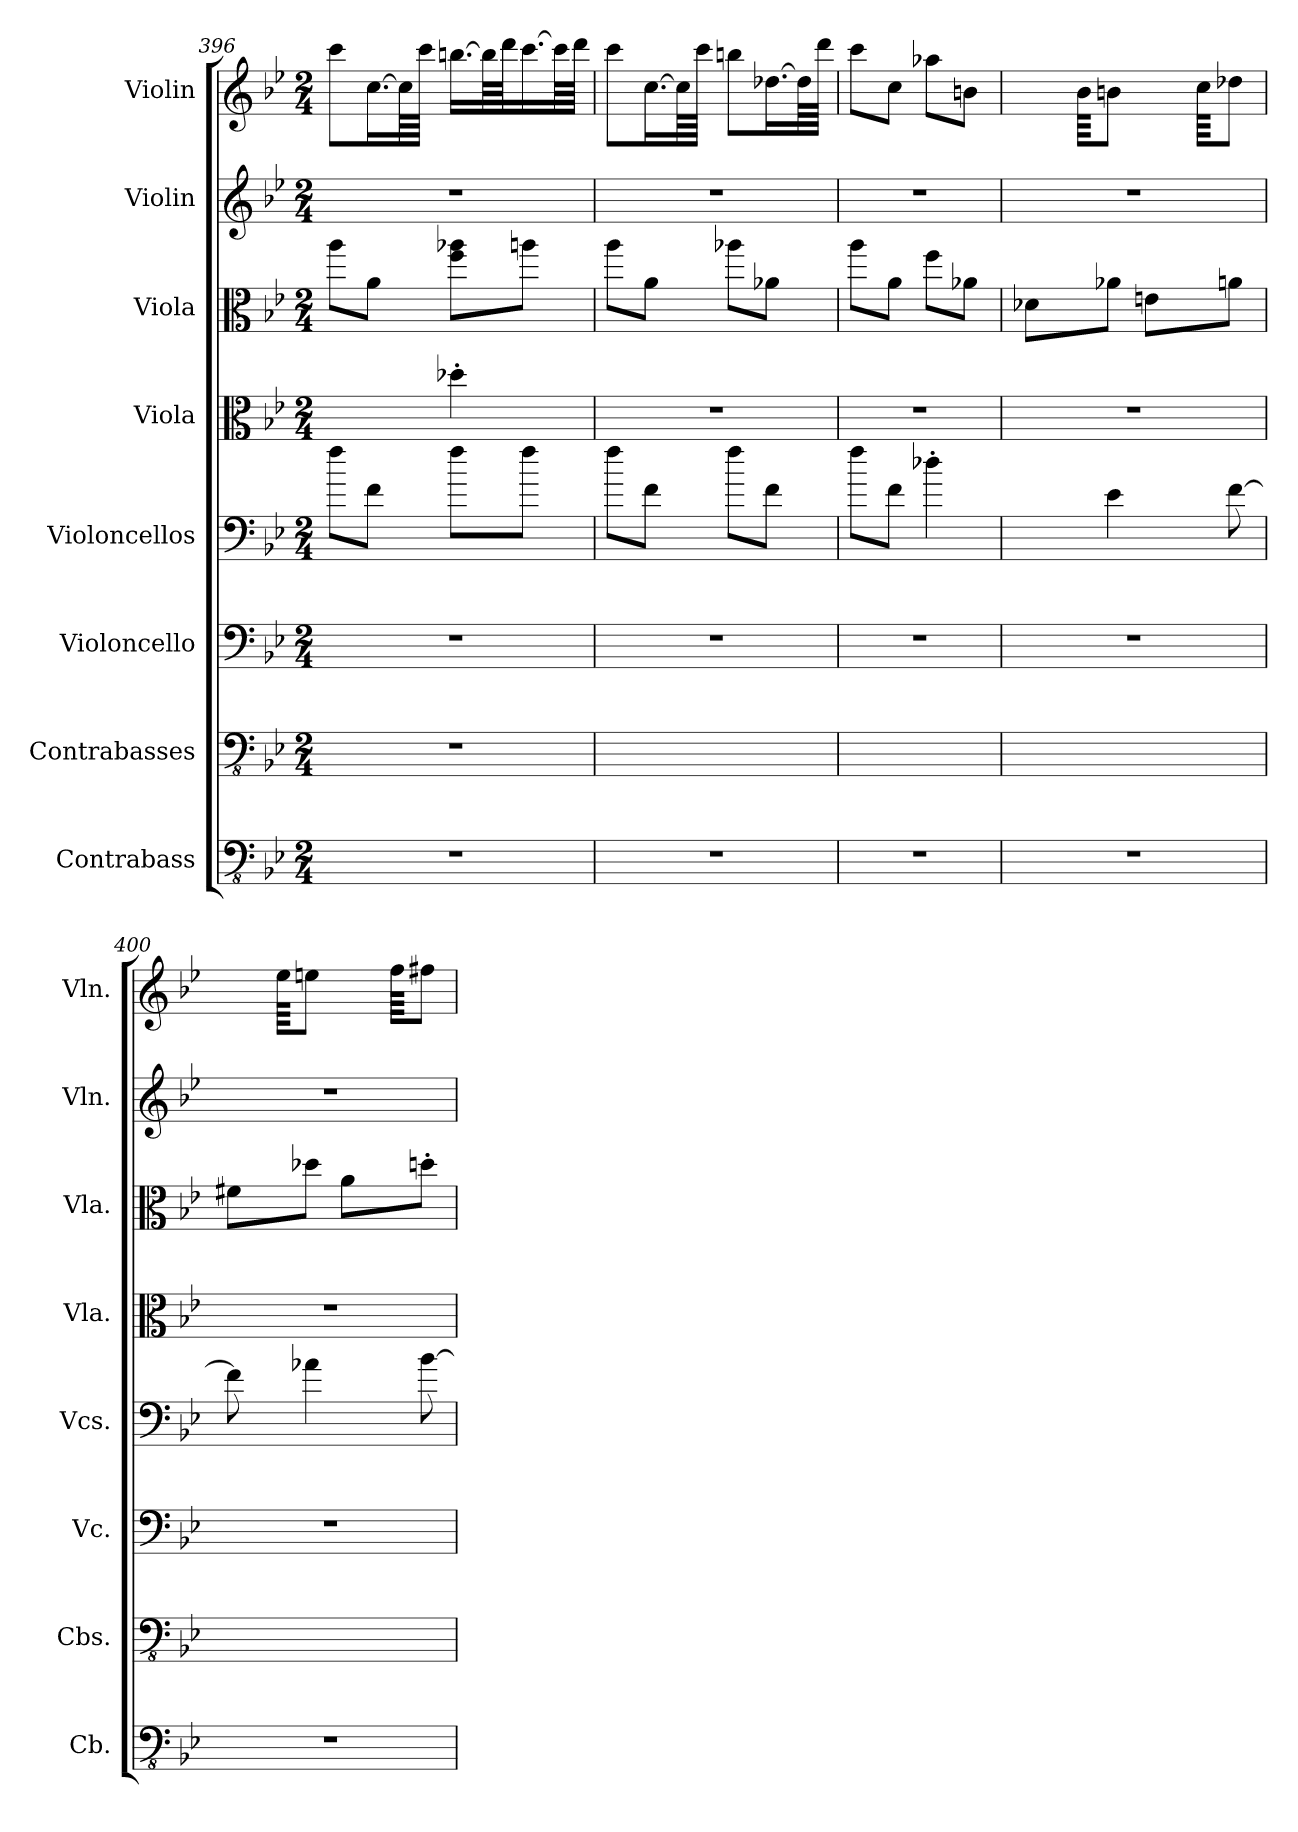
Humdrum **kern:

**kern	**kern	**kern	**kern	**kern	**kern	**kern	**kern
*part8	*part7	*part6	*part5	*part4	*part3	*part2	*part1
*staff8	*staff7	*staff6	*staff5	*staff4	*staff3	*staff2	*staff1
*I"Contrabass	*I"Contrabasses	*I"Violoncello	*I"Violoncellos	*I"Viola	*I"Viola	*I"Violin	*I"Violin
*I'Cb.	*I'Cbs.	*I'Vc.	*I'Vcs.	*I'Vla.	*I'Vla.	*I'Vln.	*I'Vln.
*clefFv4	*clefFv4	*clefF4	*clefF4	*clefC3	*clefC3	*clefG2	*clefG2
*ITrd7c12	*	*	*	*	*	*	*
*k[b-e-]	*k[b-e-]	*k[b-e-]	*k[b-e-]	*k[b-e-]	*k[b-e-]	*k[b-e-]	*k[b-e-]
*M2/4	*M2/4	*M2/4	*M2/4	*M2/4	*M2/4	*M2/4	*M2/4
=396	=396	=396	=396	=396	=396	=396	=396
2r	2r	2r	8ff\L	4ryy	8aa\L	2r	8ccc\L
.	.	.	8f\J	.	8a\J	.	[16.cc\L
.	.	.	.	.	.	.	64cc\LL]
.	.	.	.	.	.	.	64ccc\JJJJ
.	.	.	8ff\L	4dd-X'\	8ff\ 8aa-X\L	.	[16.bbn\LL
.	.	.	.	.	.	.	64bb\LL]
.	.	.	.	.	.	.	64ddd\JJ
.	.	.	8ff\J	.	8aan\J	.	[16.ccc\
.	.	.	.	.	.	.	64ccc\LL]
.	.	.	.	.	.	.	64ddd\JJJJ
!!LO:PB:g=z
=397	=397	=397	=397	=397	=397	=397	=397
2r	2ryy	2r	8ff\L	2r	8aa\L	2r	8ccc\L
.	.	.	8f\J	.	8a\J	.	[16.cc\L
.	.	.	.	.	.	.	64cc\LL]
.	.	.	.	.	.	.	64ccc\JJJJ
.	.	.	8ff\L	.	8aa-X\L	.	8bbn\L
.	.	.	8f\J	.	8a-X\J	.	[16.dd-X\L
.	.	.	.	.	.	.	64dd-\LL]
.	.	.	.	.	.	.	64ddd\JJJJ
=398	=398	=398	=398	=398	=398	=398	=398
2r	2ryy	2r	8ff\L	2r	8aa\L	2r	8ccc\L
.	.	.	8f\J	.	8a\J	.	8cc\J
.	.	.	4dd-X'\	.	8ff\L	.	8aa-X\L
.	.	.	.	.	8a-X\J	.	8bn\J
!!LO:PB:g=z
=399	=399	=399	=399	=399	=399	=399	=399
2r	2ryy	2r	8ryy	2r	8d-X\L	2r	16ryy
.	.	.	.	.	.	.	32ryy
.	.	.	.	.	.	.	64ryy
.	.	.	.	.	.	.	64b-\KKKL
.	.	.	4e-\	.	8a-X\J	.	8bn\J
.	.	.	.	.	8en\L	.	16ryy
.	.	.	.	.	.	.	32ryy
.	.	.	.	.	.	.	64ryy
.	.	.	.	.	.	.	64cc\KKKL
.	.	.	[8f\	.	8an\J	.	8dd-X\J
=400	=400	=400	=400	=400	=400	=400	=400
2r	2ryy	2r	8f\]	2r	8f#X\L	2r	16ryy
.	.	.	.	.	.	.	32ryy
.	.	.	.	.	.	.	64ryy
.	.	.	.	.	.	.	64ee-\KKKL
.	.	.	4a-X\	.	8dd-X\J	.	8een\J
.	.	.	.	.	8a\L	.	16ryy
.	.	.	.	.	.	.	32ryy
.	.	.	.	.	.	.	64ryy
.	.	.	.	.	.	.	64ff\KKKL
.	.	.	[8b-\	.	8ddn'\J	.	8ff#X\J
=	=	=	=	=	=	=	=
*-	*-	*-	*-	*-	*-	*-	*-
